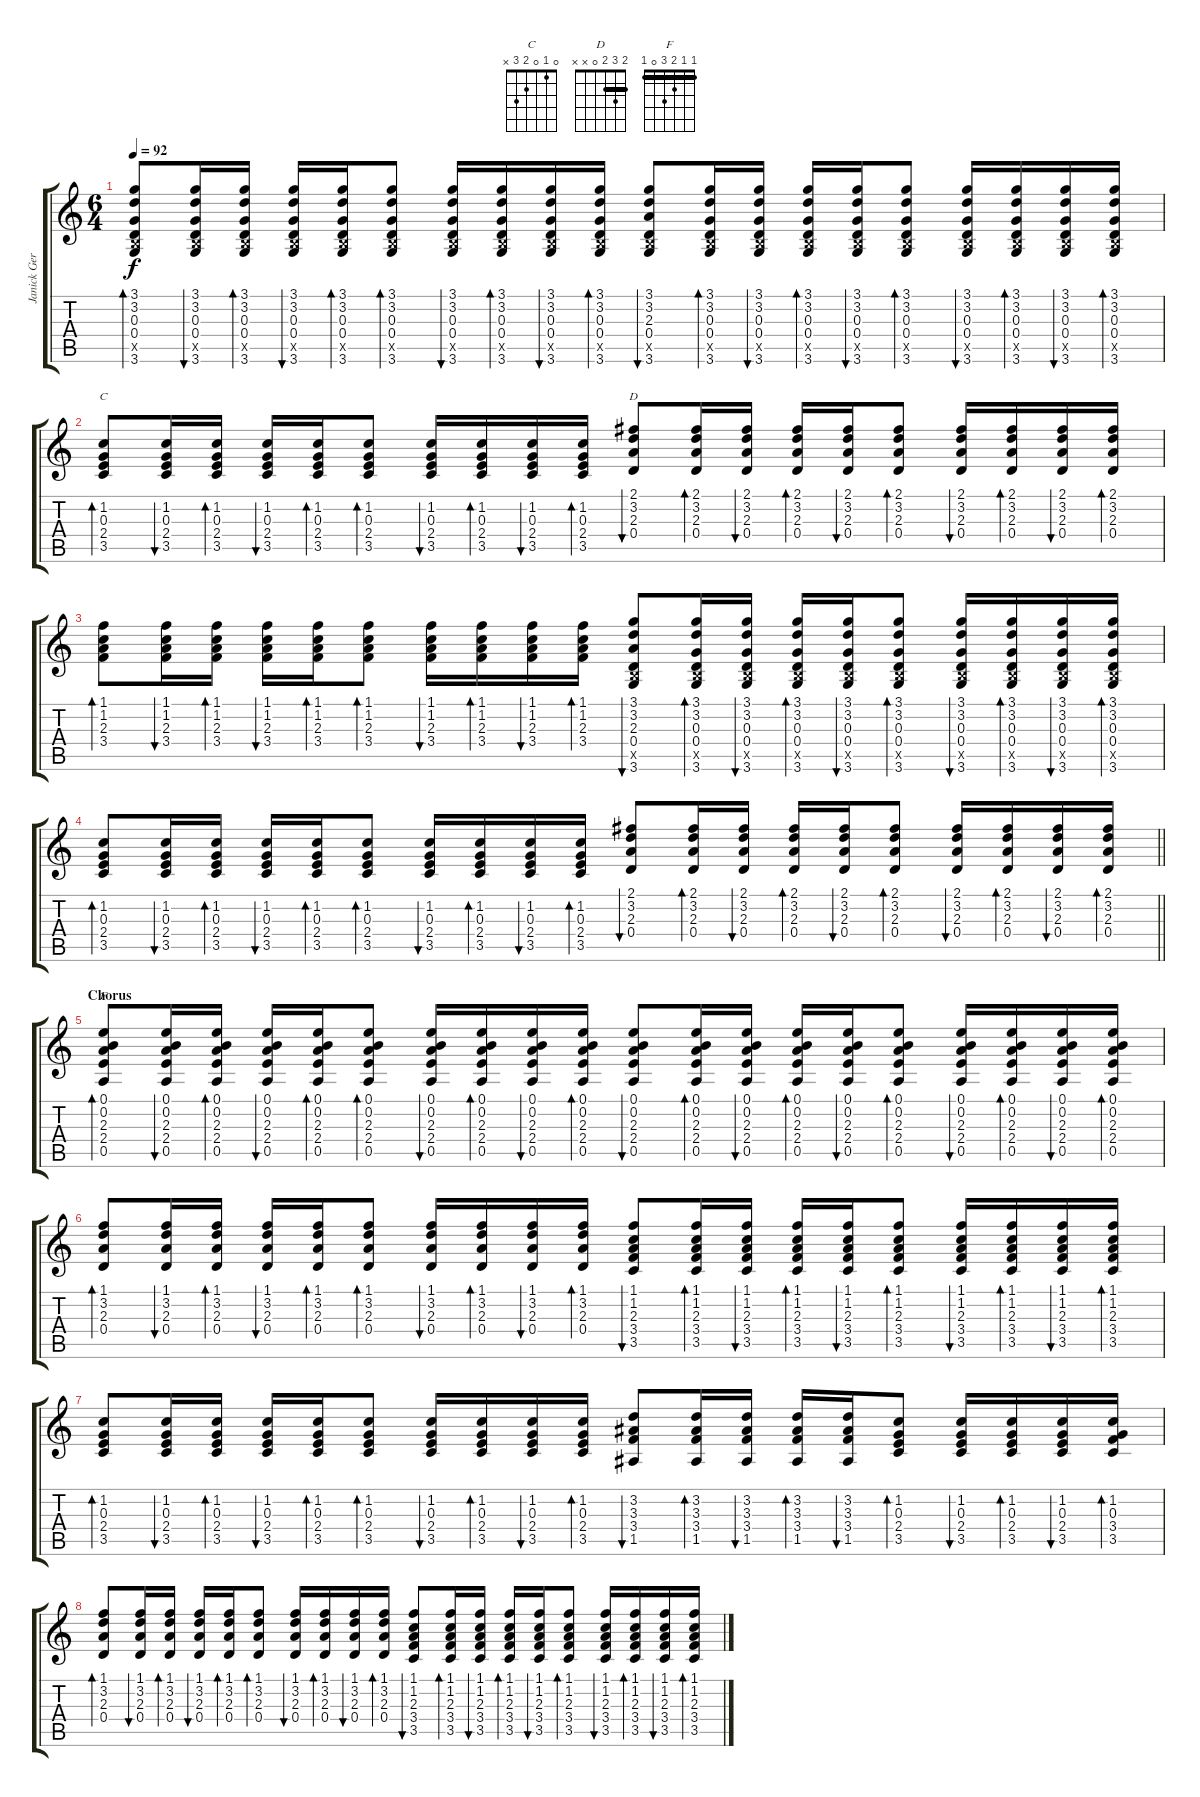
\track ("Janick Gers" "Janick Ger") {instrument acousticguitarsteel}
\staff {score tabs}
\tuning (E4 B3 G3 D3 A2 E2) {hide}
\chord ("C" 0 1 0 2 3 x)
\chord ("D" 2 3 2 0 x x) {barre 2}
\chord ("F" 1 1 2 3 0 1) {barre 1}
\ts (6 4)
\tempo 92
\clef g2
\ks c
(3.1 3.2 0.3 0.4 2.5{x} 3.6).8{bd 60 dy f} (3.1 3.2 0.3 0.4 2.5{x} 3.6).16{bu 60} (3.1 3.2 0.3 0.4 2.5{x} 3.6).16{bd 60} (3.1 3.2 0.3 0.4 2.5{x} 3.6).16{bu 60} (3.1 3.2 0.3 0.4 2.5{x} 3.6).16{bd 60} (3.1 3.2 0.3 0.4 2.5{x} 3.6).8{bd 60} (3.1 3.2 0.3 0.4 2.5{x} 3.6).16{bu 60} (3.1 3.2 0.3 0.4 2.5{x} 3.6).16{bd 60} (3.1 3.2 0.3 0.4 2.5{x} 3.6).16{bu 60} (3.1 3.2 0.3 0.4 2.5{x} 3.6).16{bd 60} (3.1 3.2 2.3 0.4 2.5{x} 3.6).8{bu 60} (3.1 3.2 0.3 0.4 2.5{x} 3.6).16{bd 60} (3.1 3.2 0.3 0.4 2.5{x} 3.6).16{bu 60} (3.1 3.2 0.3 0.4 2.5{x} 3.6).16{bd 60} (3.1 3.2 0.3 0.4 2.5{x} 3.6).16{bu 60} (3.1 3.2 0.3 0.4 2.5{x} 3.6).8{bd 60} (3.1 3.2 0.3 0.4 2.5{x} 3.6).16{bu 60} (3.1 3.2 0.3 0.4 2.5{x} 3.6).16{bd 60} (3.1 3.2 0.3 0.4 2.5{x} 3.6).16{bu 60} (3.1 3.2 0.3 0.4 2.5{x} 3.6).16{bd 60} |
(1.2 0.3 2.4 3.5).8{bd 60 ch "C"} (1.2 0.3 2.4 3.5).16{bu 60} (1.2 0.3 2.4 3.5).16{bd 60} (1.2 0.3 2.4 3.5).16{bu 60} (1.2 0.3 2.4 3.5).16{bd 60} (1.2 0.3 2.4 3.5).8{bd 60} (1.2 0.3 2.4 3.5).16{bu 60} (1.2 0.3 2.4 3.5).16{bd 60} (1.2 0.3 2.4 3.5).16{bu 60} (1.2 0.3 2.4 3.5).16{bd 60} (2.1 3.2 2.3 0.4).8{bu 60 ch "D"} (2.1 3.2 2.3 0.4).16{bd 60} (2.1 3.2 2.3 0.4).16{bu 60} (2.1 3.2 2.3 0.4).16{bd 60} (2.1 3.2 2.3 0.4).16{bu 60} (2.1 3.2 2.3 0.4).8{bd 60} (2.1 3.2 2.3 0.4).16{bu 60} (2.1 3.2 2.3 0.4).16{bd 60} (2.1 3.2 2.3 0.4).16{bu 60} (2.1 3.2 2.3 0.4).16{bd 60} |
(1.1 1.2 2.3 3.4).8{bd 60} (1.1 1.2 2.3 3.4).16{bu 60} (1.1 1.2 2.3 3.4).16{bd 60} (1.1 1.2 2.3 3.4).16{bu 60} (1.1 1.2 2.3 3.4).16{bd 60} (1.1 1.2 2.3 3.4).8{bd 60} (1.1 1.2 2.3 3.4).16{bu 60} (1.1 1.2 2.3 3.4).16{bd 60} (1.1 1.2 2.3 3.4).16{bu 60} (1.1 1.2 2.3 3.4).16{bd 60} (3.1 3.2 2.3 0.4 2.5{x} 3.6).8{bu 60} (3.1 3.2 0.3 0.4 2.5{x} 3.6).16{bd 60} (3.1 3.2 0.3 0.4 2.5{x} 3.6).16{bu 60} (3.1 3.2 0.3 0.4 2.5{x} 3.6).16{bd 60} (3.1 3.2 0.3 0.4 2.5{x} 3.6).16{bu 60} (3.1 3.2 0.3 0.4 2.5{x} 3.6).8{bd 60} (3.1 3.2 0.3 0.4 2.5{x} 3.6).16{bu 60} (3.1 3.2 0.3 0.4 2.5{x} 3.6).16{bd 60} (3.1 3.2 0.3 0.4 2.5{x} 3.6).16{bu 60} (3.1 3.2 0.3 0.4 2.5{x} 3.6).16{bd 60} |
\barLineRight lightlight
(1.2 0.3 2.4 3.5).8{bd 60} (1.2 0.3 2.4 3.5).16{bu 60} (1.2 0.3 2.4 3.5).16{bd 60} (1.2 0.3 2.4 3.5).16{bu 60} (1.2 0.3 2.4 3.5).16{bd 60} (1.2 0.3 2.4 3.5).8{bd 60} (1.2 0.3 2.4 3.5).16{bu 60} (1.2 0.3 2.4 3.5).16{bd 60} (1.2 0.3 2.4 3.5).16{bu 60} (1.2 0.3 2.4 3.5).16{bd 60} (2.1 3.2 2.3 0.4).8{bu 60} (2.1 3.2 2.3 0.4).16{bd 60} (2.1 3.2 2.3 0.4).16{bu 60} (2.1 3.2 2.3 0.4).16{bd 60} (2.1 3.2 2.3 0.4).16{bu 60} (2.1 3.2 2.3 0.4).8{bd 60} (2.1 3.2 2.3 0.4).16{bu 60} (2.1 3.2 2.3 0.4).16{bd 60} (2.1 3.2 2.3 0.4).16{bu 60} (2.1 3.2 2.3 0.4).16{bd 60} |
\section ("" "Chorus")
(0.1 0.2 2.3 2.4 0.5).8{bd 60 ch "F"} (0.1 0.2 2.3 2.4 0.5).16{bu 60} (0.1 0.2 2.3 2.4 0.5).16{bd 60} (0.1 0.2 2.3 2.4 0.5).16{bu 60} (0.1 0.2 2.3 2.4 0.5).16{bd 60} (0.1 0.2 2.3 2.4 0.5).8{bd 60} (0.1 0.2 2.3 2.4 0.5).16{bu 60} (0.1 0.2 2.3 2.4 0.5).16{bd 60} (0.1 0.2 2.3 2.4 0.5).16{bu 60} (0.1 0.2 2.3 2.4 0.5).16{bd 60} (0.1 0.2 2.3 2.4 0.5).8{bu 60} (0.1 0.2 2.3 2.4 0.5).16{bd 60} (0.1 0.2 2.3 2.4 0.5).16{bu 60} (0.1 0.2 2.3 2.4 0.5).16{bd 60} (0.1 0.2 2.3 2.4 0.5).16{bu 60} (0.1 0.2 2.3 2.4 0.5).8{bd 60} (0.1 0.2 2.3 2.4 0.5).16{bu 60} (0.1 0.2 2.3 2.4 0.5).16{bd 60} (0.1 0.2 2.3 2.4 0.5).16{bu 60} (0.1 0.2 2.3 2.4 0.5).16{bd 60} |
(1.1 3.2 2.3 0.4).8{bd 60} (1.1 3.2 2.3 0.4).16{bu 60} (1.1 3.2 2.3 0.4).16{bd 60} (1.1 3.2 2.3 0.4).16{bu 60} (1.1 3.2 2.3 0.4).16{bd 60} (1.1 3.2 2.3 0.4).8{bd 60} (1.1 3.2 2.3 0.4).16{bu 60} (1.1 3.2 2.3 0.4).16{bd 60} (1.1 3.2 2.3 0.4).16{bu 60} (1.1 3.2 2.3 0.4).16{bd 60} (1.1 1.2 2.3 3.4 3.5).8{bu 60} (1.1 1.2 2.3 3.4 3.5).16{bd 60} (1.1 1.2 2.3 3.4 3.5).16{bu 60} (1.1 1.2 2.3 3.4 3.5).16{bd 60} (1.1 1.2 2.3 3.4 3.5).16{bu 60} (1.1 1.2 2.3 3.4 3.5).8{bd 60} (1.1 1.2 2.3 3.4 3.5).16{bu 60} (1.1 1.2 2.3 3.4 3.5).16{bd 60} (1.1 1.2 2.3 3.4 3.5).16{bu 60} (1.1 1.2 2.3 3.4 3.5).16{bd 60} |
(1.2 0.3 2.4 3.5).8{bd 60} (1.2 0.3 2.4 3.5).16{bu 60} (1.2 0.3 2.4 3.5).16{bd 60} (1.2 0.3 2.4 3.5).16{bu 60} (1.2 0.3 2.4 3.5).16{bd 60} (1.2 0.3 2.4 3.5).8{bd 60} (1.2 0.3 2.4 3.5).16{bu 60} (1.2 0.3 2.4 3.5).16{bd 60} (1.2 0.3 2.4 3.5).16{bu 60} (1.2 0.3 2.4 3.5).16{bd 60} (3.2 3.3 3.4 1.5).8{bu 60} (3.2 3.3 3.4 1.5).16{bd 60} (3.2 3.3 3.4 1.5).16{bu 60} (3.2 3.3 3.4 1.5).16{bd 60} (3.2 3.3 3.4 1.5).16{bu 60} (1.2 0.3 2.4 3.5).8{bd 60} (1.2 0.3 2.4 3.5).16{bu 60} (1.2 0.3 2.4 3.5).16{bd 60} (1.2 0.3 2.4 3.5).16{bu 60} (1.2 0.3 3.4 3.5).16{bd 60} |
(1.1 3.2 2.3 0.4).8{bd 60} (1.1 3.2 2.3 0.4).16{bu 60} (1.1 3.2 2.3 0.4).16{bd 60} (1.1 3.2 2.3 0.4).16{bu 60} (1.1 3.2 2.3 0.4).16{bd 60} (1.1 3.2 2.3 0.4).8{bd 60} (1.1 3.2 2.3 0.4).16{bu 60} (1.1 3.2 2.3 0.4).16{bd 60} (1.1 3.2 2.3 0.4).16{bu 60} (1.1 3.2 2.3 0.4).16{bd 60} (1.1 1.2 2.3 3.4 3.5).8{bu 60} (1.1 1.2 2.3 3.4 3.5).16{bd 60} (1.1 1.2 2.3 3.4 3.5).16{bu 60} (1.1 1.2 2.3 3.4 3.5).16{bd 60} (1.1 1.2 2.3 3.4 3.5).16{bu 60} (1.1 1.2 2.3 3.4 3.5).8{bd 60} (1.1 1.2 2.3 3.4 3.5).16{bu 60} (1.1 1.2 2.3 3.4 3.5).16{bd 60} (1.1 1.2 2.3 3.4 3.5).16{bu 60} (1.1 1.2 2.3 3.4 3.5).16{bd 60}
